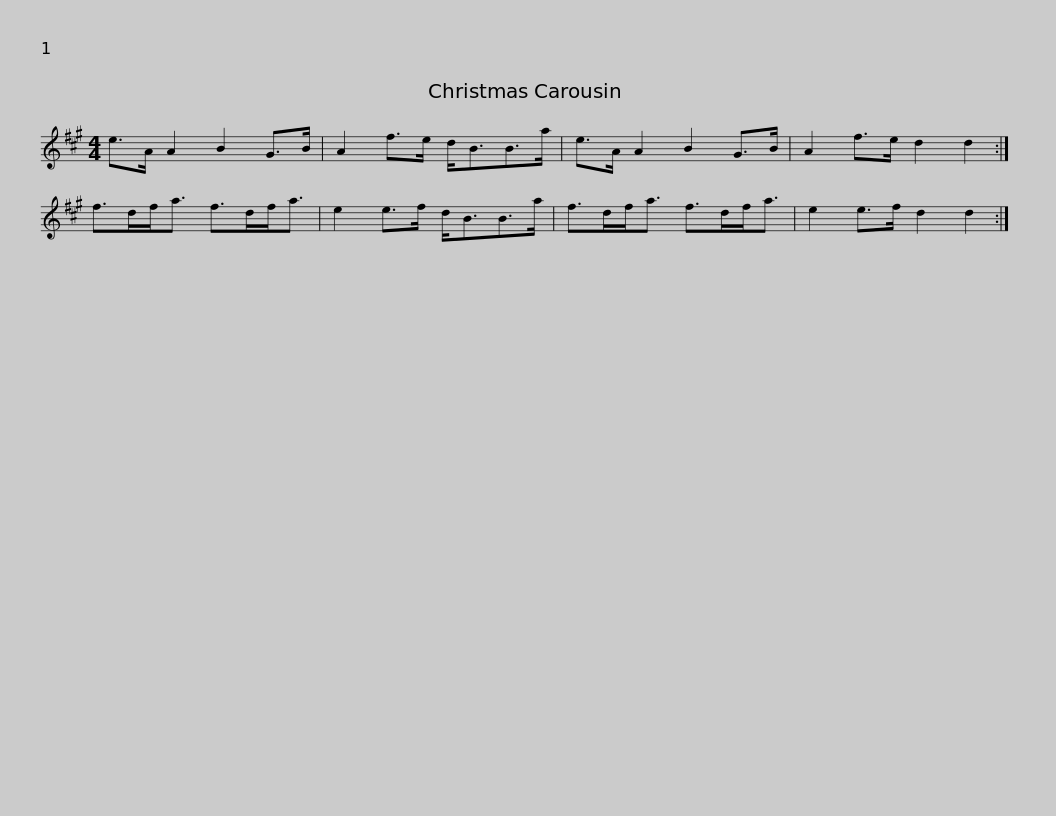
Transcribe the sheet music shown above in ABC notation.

X:1
L:1/8
M:4/4
I:linebreak $
K:A
V:1 treble
V:1
 e>A A2 B2 G>B | A2 f>e d<BB>a | e>A A2 B2 G>B | A2 f>e d2 d2 :| f>df<a f>df<a |$ %5
 e2 e>f d<BB>a | f>df<a f>df<a | e2 e>f d2 d2 :| %8
